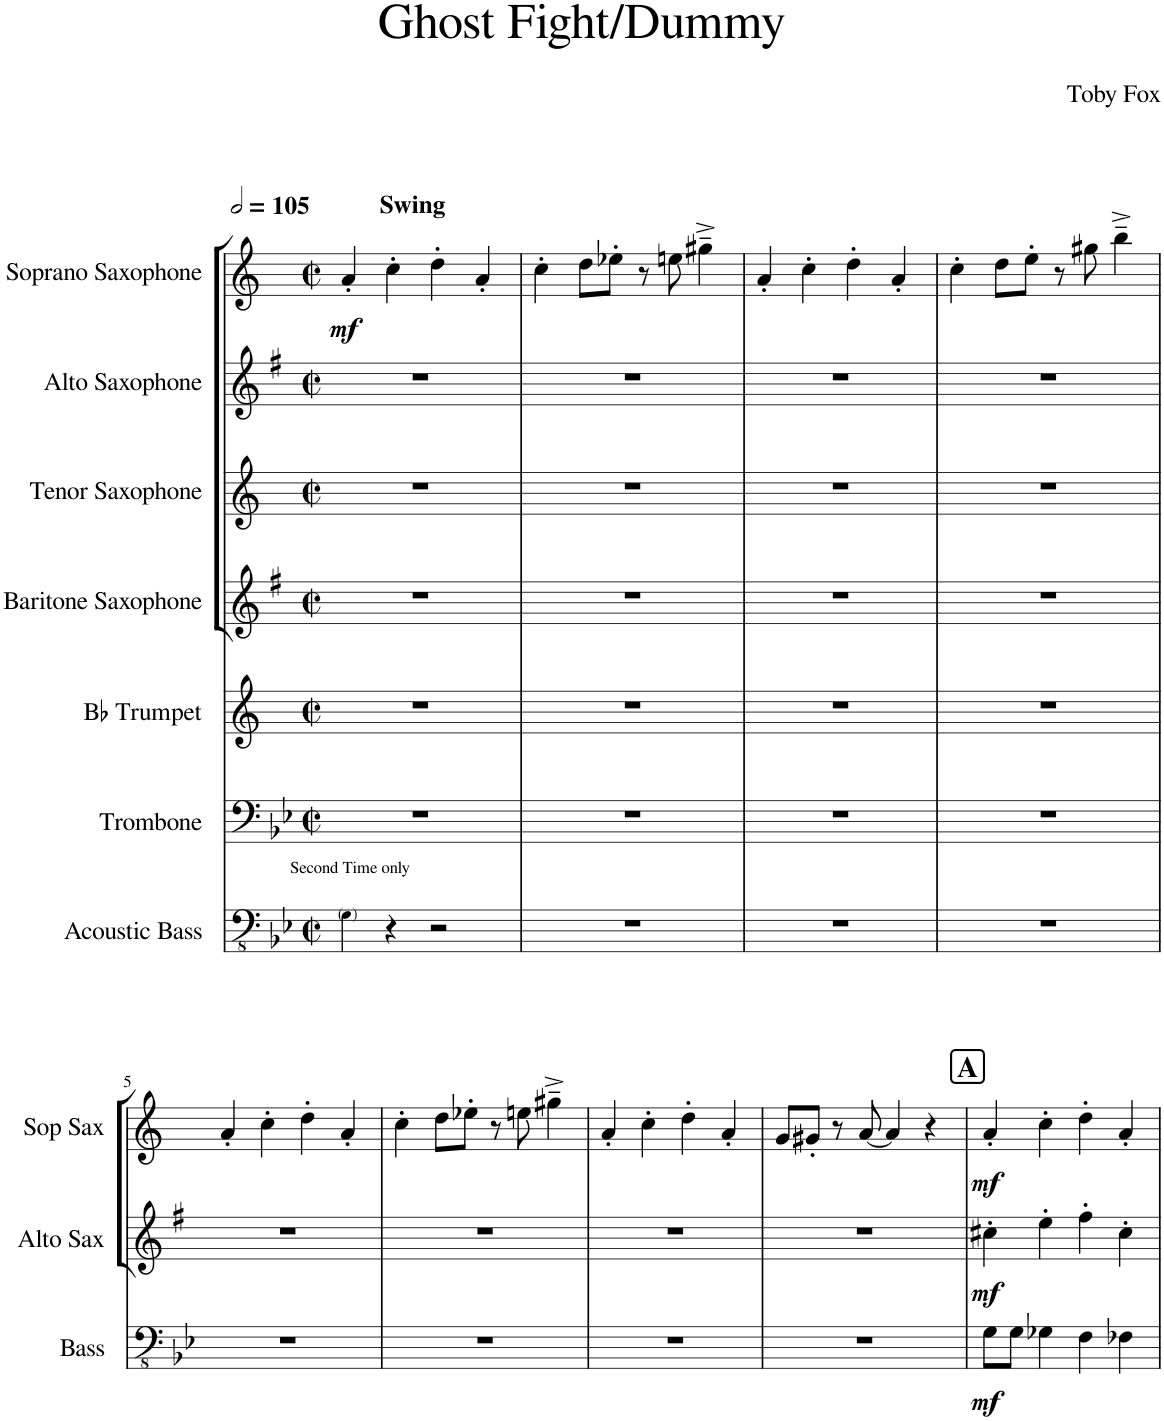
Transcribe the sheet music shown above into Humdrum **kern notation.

**kern	**dynam	**kern	**kern	**kern	**kern	**kern	**dynam	**kern	**dynam
*part7	*part7	*part6	*part5	*part4	*part3	*part2	*part2	*part1	*part1
*staff7	*staff7	*staff6	*staff5	*staff4	*staff3	*staff2	*staff2	*staff1	*staff1
*I"Acoustic Bass	*	*I"Trombone	*I"Bb Trumpet	*I"Baritone Saxophone	*I"Tenor Saxophone	*I"Alto Saxophone	*	*I"Soprano Saxophone	*
*I'Bass	*	*I'Trom.	*I'Trumpet	*I'Bar. Sax.	*I'Tenor Sax	*I'Alto Sax	*	*I'Sop Sax	*
*clefFv4	*	*clefF4	*clefG2	*clefG2	*clefG2	*clefG2	*	*clefG2	*
*	*	*	*Trd1c2	*Trd12c21	*Trd8c14	*Trd5c9	*	*Trd1c2	*
*k[b-e-]	*	*k[b-e-]	*k[]	*k[f#]	*k[]	*k[f#]	*	*k[]	*
*M2/2	*	*M2/2	*M2/2	*M2/2	*M2/2	*M2/2	*	*M2/2	*
*met(c|)	*	*met(c|)	*met(c|)	*met(c|)	*met(c|)	*met(c|)	*	*met(c|)	*
*MM210	*	*MM210	*MM210	*MM210	*MM210	*MM210	*	*MM210	*
=1	=1	=1	=1	=1	=1	=1	=1	=1	=1
!	!	!	!	!	!	!	!	!LO:TX:a:B:t=Swing	!
!LO:TX:a:t=Second Time only	!	!	!	!	!	!	!	!	!
!	!	!	!	!	!	!	!	!	!LO:DY:b
4GG!\	.	1r	1r	1r	1r	1r	.	4a'/	mf
4r	.	.	.	.	.	.	.	4cc'\	.
2r	.	.	.	.	.	.	.	4dd'\	.
.	.	.	.	.	.	.	.	4a'/	.
=2	=2	=2	=2	=2	=2	=2	=2	=2	=2
1r	.	1r	1r	1r	1r	1r	.	4cc'\	.
.	.	.	.	.	.	.	.	8dd\L	.
.	.	.	.	.	.	.	.	8ee-X'\J	.
.	.	.	.	.	.	.	.	8r	.
.	.	.	.	.	.	.	.	8een\	.
.	.	.	.	.	.	.	.	4gg#X~^\	.
=3	=3	=3	=3	=3	=3	=3	=3	=3	=3
1r	.	1r	1r	1r	1r	1r	.	4a'/	.
.	.	.	.	.	.	.	.	4cc'\	.
.	.	.	.	.	.	.	.	4dd'\	.
.	.	.	.	.	.	.	.	4a'/	.
=4	=4	=4	=4	=4	=4	=4	=4	=4	=4
1r	.	1r	1r	1r	1r	1r	.	4cc'\	.
.	.	.	.	.	.	.	.	8dd\L	.
.	.	.	.	.	.	.	.	8ee'\J	.
.	.	.	.	.	.	.	.	8r	.
.	.	.	.	.	.	.	.	8gg#X\	.
.	.	.	.	.	.	.	.	4bb~^\	.
!!LO:LB:g=z
=5	=5	=5	=5	=5	=5	=5	=5	=5	=5
1r	.	1r	1r	1r	1r	1r	.	4a'/	.
.	.	.	.	.	.	.	.	4cc'\	.
.	.	.	.	.	.	.	.	4dd'\	.
.	.	.	.	.	.	.	.	4a'/	.
=6	=6	=6	=6	=6	=6	=6	=6	=6	=6
1r	.	1r	1r	1r	1r	1r	.	4cc'\	.
.	.	.	.	.	.	.	.	8dd\L	.
.	.	.	.	.	.	.	.	8ee-X'\J	.
.	.	.	.	.	.	.	.	8r	.
.	.	.	.	.	.	.	.	8een\	.
.	.	.	.	.	.	.	.	4gg#X~^\	.
=7	=7	=7	=7	=7	=7	=7	=7	=7	=7
1r	.	1r	1r	1r	1r	1r	.	4a'/	.
.	.	.	.	.	.	.	.	4cc'\	.
.	.	.	.	.	.	.	.	4dd'\	.
.	.	.	.	.	.	.	.	4a'/	.
=8	=8	=8	=8	=8	=8	=8	=8	=8	=8
1r	.	1r	1r	1r	1r	1r	.	8g/L	.
.	.	.	.	.	.	.	.	8g#X'/J	.
.	.	.	.	.	.	.	.	8r	.
.	.	.	.	.	.	.	.	[8a/	.
.	.	.	.	.	.	.	.	4a/]	.
.	.	.	.	.	.	.	.	4r	.
!!LO:REH:place=s1:a:B:cj:fs=14:t=A
=9	=9	=9	=9	=9	=9	=9	=9	=9	=9
!	!LO:DY:b	!	!	!	!	!	!LO:DY:b	!	!LO:DY:b
8GG\L	mf	1r	1r	1r	1r	4cc#X'\	mf	4a'/	mf
8GG\J	.	.	.	.	.	.	.	.	.
4GG-X\	.	.	.	.	.	4ee'\	.	4cc'\	.
4FF\	.	.	.	.	.	4ff#'\	.	4dd'\	.
4FF-X\	.	.	.	.	.	4cc#'\	.	4a'/	.
=	=	=	=	=	=	=	=	=	=
*-	*-	*-	*-	*-	*-	*-	*-	*-	*-
